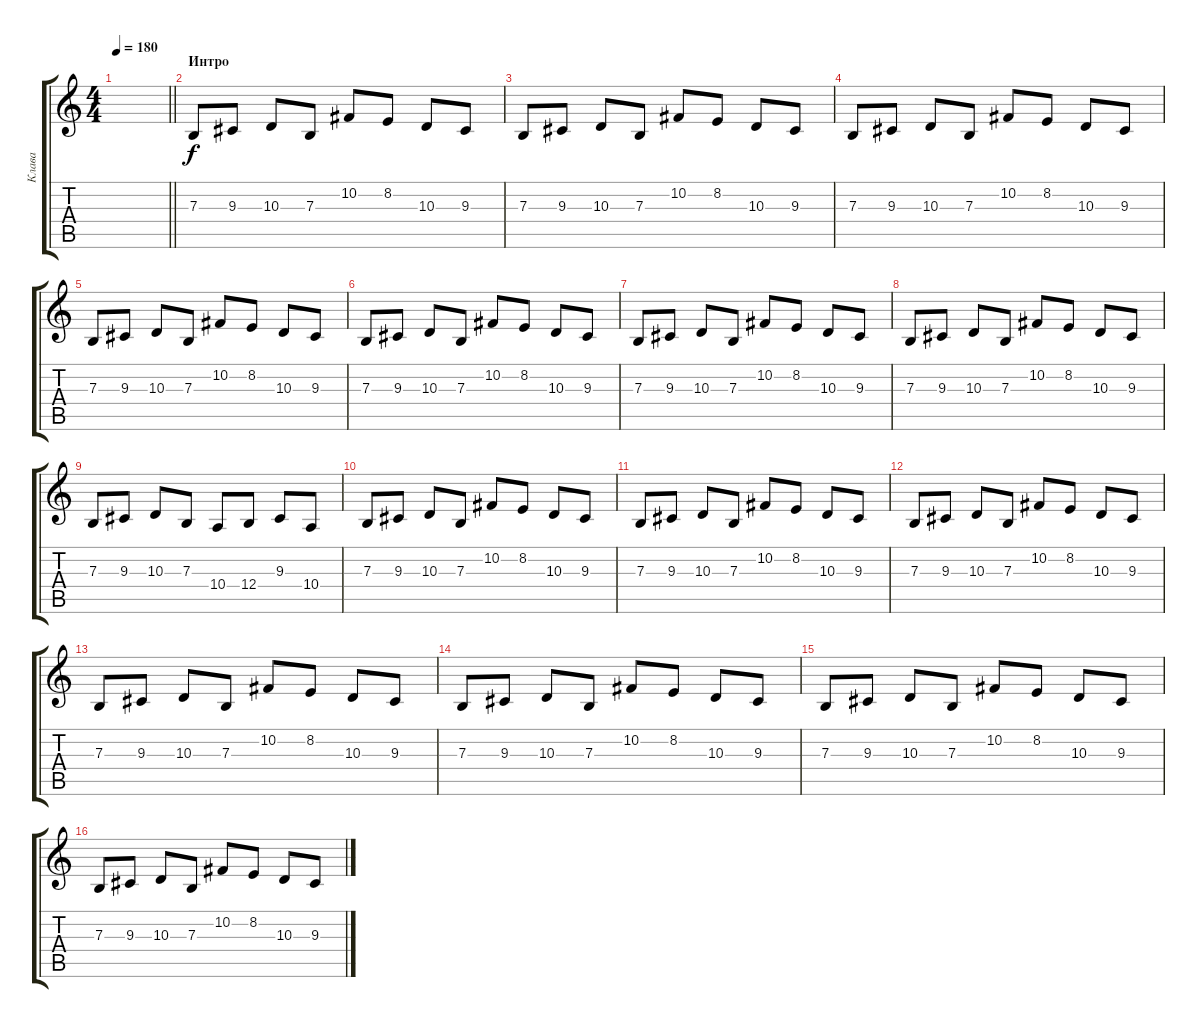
\track ("Клава" "Клава") {instrument lead5charang}
\staff {score tabs}
\tuning (Db4 Ab3 E3 B2 Gb2 B1) {hide}
\ts (4 4)
\tempo 180
\clef g2
\barLineRight lightlight
\ks c
|
\section ("" "Интро")
7.3.8 9.3.8 10.3.8 7.3.8 10.2.8 8.2.8 10.3.8 9.3.8 |
7.3.8 9.3.8 10.3.8 7.3.8 10.2.8 8.2.8 10.3.8 9.3.8 |
7.3.8 9.3.8 10.3.8 7.3.8 10.2.8 8.2.8 10.3.8 9.3.8 |
7.3.8 9.3.8 10.3.8 7.3.8 10.2.8 8.2.8 10.3.8 9.3.8 |
7.3.8 9.3.8 10.3.8 7.3.8 10.2.8 8.2.8 10.3.8 9.3.8 |
7.3.8 9.3.8 10.3.8 7.3.8 10.2.8 8.2.8 10.3.8 9.3.8 |
7.3.8 9.3.8 10.3.8 7.3.8 10.2.8 8.2.8 10.3.8 9.3.8 |
7.3.8 9.3.8 10.3.8 7.3.8 10.4.8 12.4.8 9.3.8 10.4.8 |
7.3.8 9.3.8 10.3.8 7.3.8 10.2.8 8.2.8 10.3.8 9.3.8 |
7.3.8 9.3.8 10.3.8 7.3.8 10.2.8 8.2.8 10.3.8 9.3.8 |
7.3.8 9.3.8 10.3.8 7.3.8 10.2.8 8.2.8 10.3.8 9.3.8 |
7.3.8 9.3.8 10.3.8 7.3.8 10.2.8 8.2.8 10.3.8 9.3.8 |
7.3.8 9.3.8 10.3.8 7.3.8 10.2.8 8.2.8 10.3.8 9.3.8 |
7.3.8 9.3.8 10.3.8 7.3.8 10.2.8 8.2.8 10.3.8 9.3.8 |
7.3.8 9.3.8 10.3.8 7.3.8 10.2.8 8.2.8 10.3.8 9.3.8
